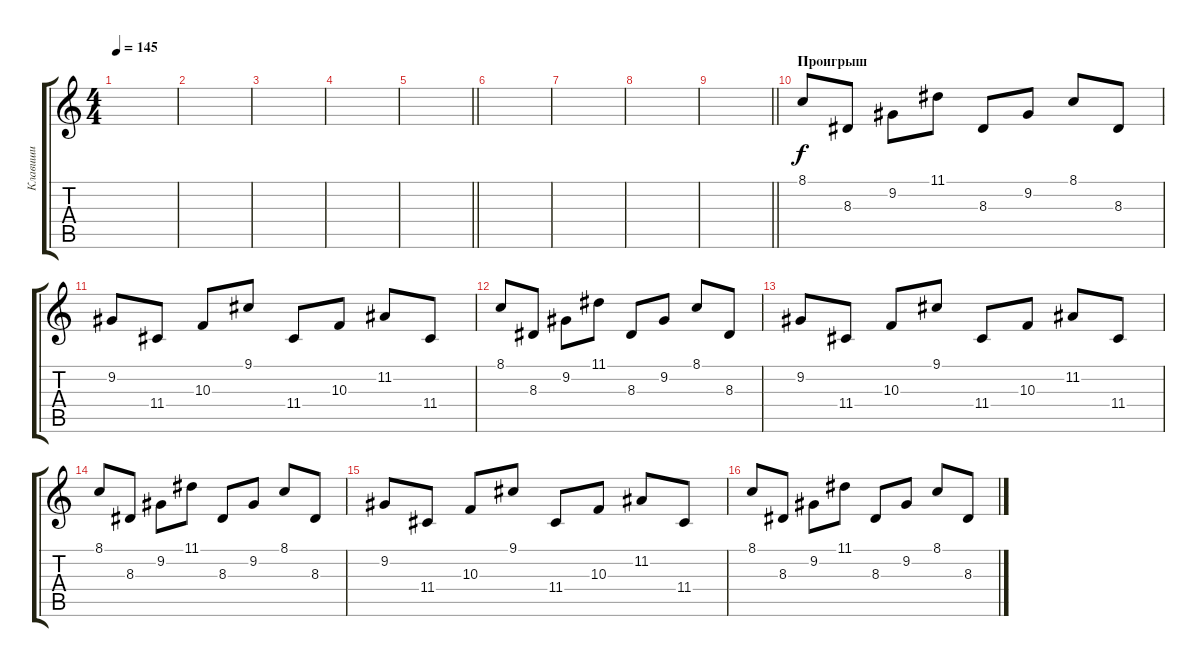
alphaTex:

\track ("Клавиши" "Клавиши") {instrument acousticgrandpiano}
\staff {score tabs}
\tuning (E4 B3 G3 D3 A2 E2) {hide}
\ts (4 4)
\tempo 145
\clef g2
\ks c
|
|
|
|
\barLineRight lightlight
|
\section ("" " ")
|
|
|
\barLineRight lightlight
|
\section ("" "Проигрыш")
8.1.8{volume 8 balance 8 instrument electricpiano1} 8.3.8 9.2.8 11.1.8 8.3.8 9.2.8 8.1.8 8.3.8 |
9.2.8 11.4.8 10.3.8 9.1.8 11.4.8 10.3.8 11.2.8 11.4.8 |
8.1.8 8.3.8 9.2.8 11.1.8 8.3.8 9.2.8 8.1.8 8.3.8 |
9.2.8 11.4.8 10.3.8 9.1.8 11.4.8 10.3.8 11.2.8 11.4.8 |
8.1.8 8.3.8 9.2.8 11.1.8 8.3.8 9.2.8 8.1.8 8.3.8 |
9.2.8 11.4.8 10.3.8 9.1.8 11.4.8 10.3.8 11.2.8 11.4.8 |
8.1.8 8.3.8 9.2.8 11.1.8 8.3.8 9.2.8 8.1.8 8.3.8
